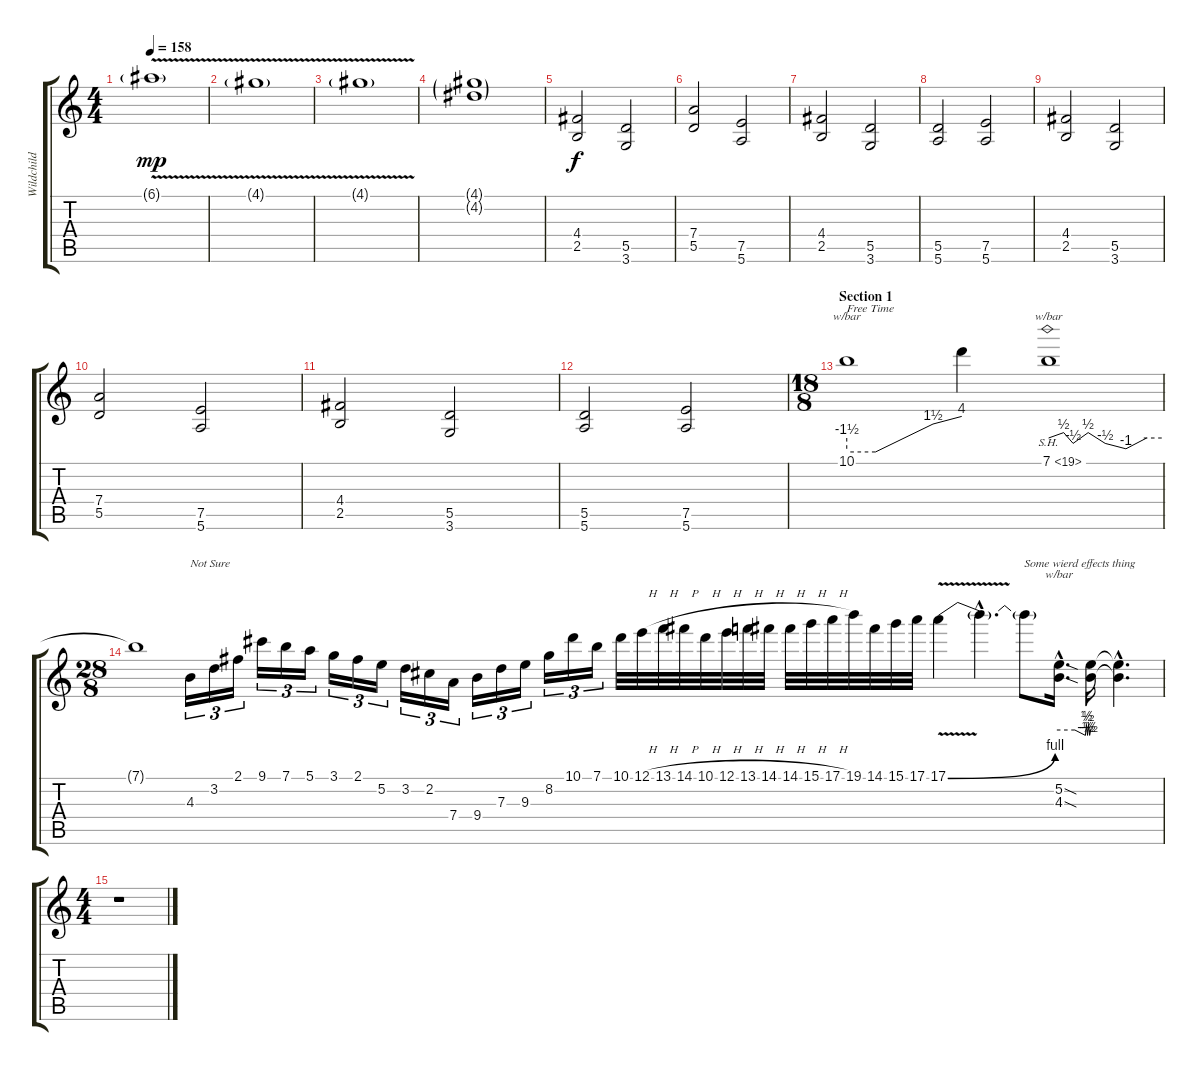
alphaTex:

\track ("Wildchild" "Wildchild") {instrument distortionguitar}
\staff {score tabs}
\tuning (E4 B3 G3 D3 A2 E2) {hide}
\ts (4 4)
\tempo 158
\clef g2
\ks c
6.1{v g}.1{dy mp} |
4.1{v g}.1 |
4.1{v g}.1 |
(4.1{g} 4.2{g}).1 |
(4.4 2.5).2{dy f balance 2} (5.5 3.6).2 |
(7.4 5.5).2 (7.5 5.6).2 |
(4.4 2.5).2 (5.5 3.6).2 |
(5.5 5.6).2 (7.5 5.6).2 |
(4.4 2.5).2 (5.5 3.6).2 |
(7.4 5.5).2 (7.5 5.6).2 |
(4.4 2.5).2 (5.5 3.6).2 |
(5.5 5.6).2 (7.5 5.6).2 |
\ts (18 8)
\section ("" "Section 1")
10.1.1{tbe (custom default 0 -6 15 -6 45 6 60 16) txt "Free Time"} 10.1{t}.4 7.1{sh 12}.1{tbe (custom default 0 0 8 2 13 -2 21 2 30 -2 41 -4 52 0 60 0)} |
\ts (28 8)
7.1{t}.1 4.3.16{tu (3 2) txt "Not Sure"} 3.2.16{tu (3 2)} 2.1.16{tu (3 2)} 9.1.16{tu (3 2)} 7.1.16{tu (3 2)} 5.1.16{tu (3 2)} 3.1.16{tu (3 2)} 2.1.16{tu (3 2)} 5.2.16{tu (3 2)} 3.2.16{tu (3 2)} 2.2.16{tu (3 2)} 7.4.16{tu (3 2)} 9.4.16{tu (3 2)} 7.3.16{tu (3 2)} 9.3.16{tu (3 2)} 8.2.16{tu (3 2)} 10.1.16{tu (3 2)} 7.1.16{tu (3 2)} 10.1.32 12.1{h}.32 13.1{h}.32 14.1{h}.32 10.1{h}.32 12.1{h}.32 13.1{h}.32 14.1{h}.32 14.1{h}.32 15.1{h}.32 17.1{h}.32 19.1.32 14.1.32 15.1.32 17.1.32 17.1{be (bend 0 0 60 4) v}.4 17.1{hac t}.4{d} 17.1{t}.8{txt "Some wierd effects thing"} (5.2{sod hac} 4.3{sod hac}).16{d tbe (custom default 0 0 30 0 50 -2 52 2 54 -2 56 2 58 -2 60 0)} (5.2{t} 4.3{t}).16 (5.2{hac t} 4.3{hac t}).4{d volume 6} |
\ts (4 4)
r.1
